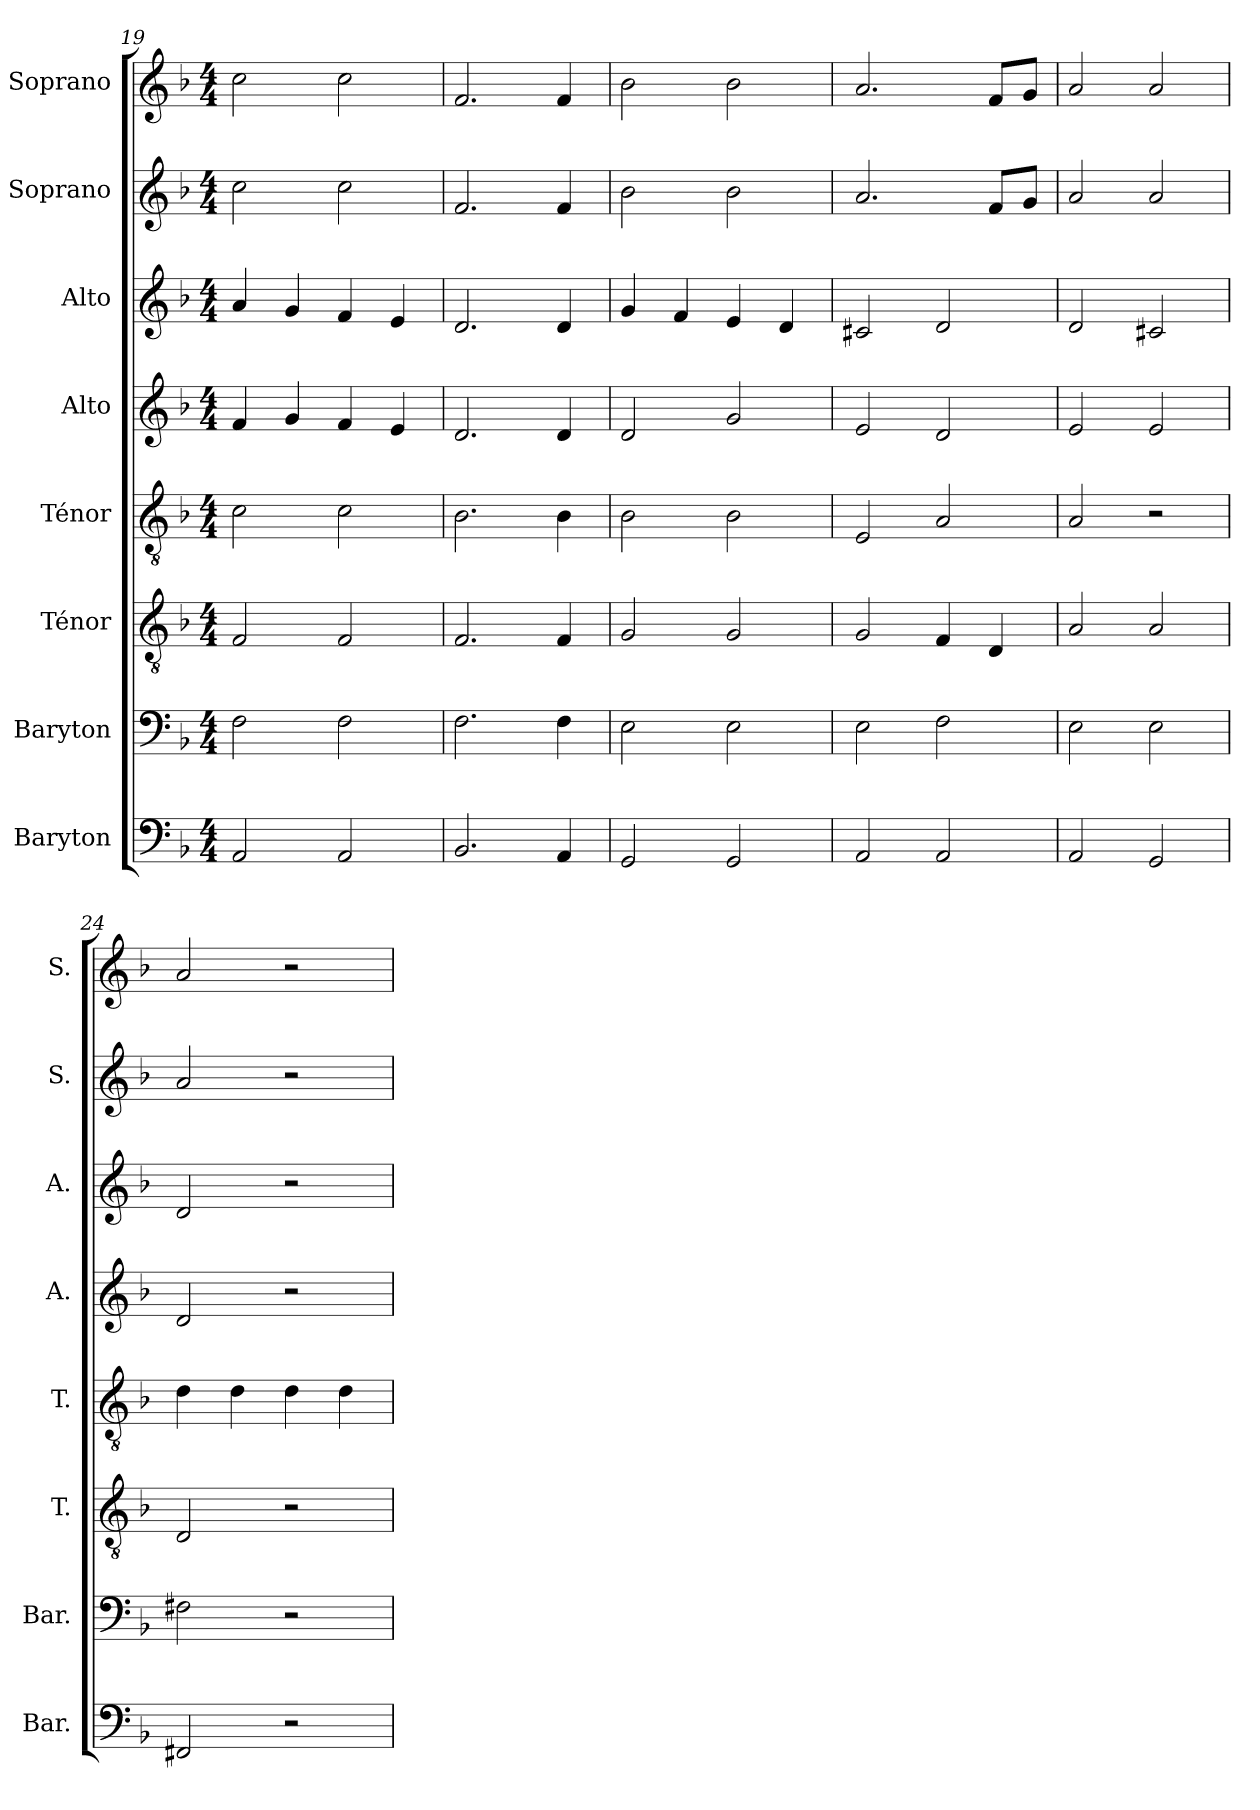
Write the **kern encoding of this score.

**kern	**kern	**kern	**kern	**kern	**kern	**kern	**kern
*part8	*part7	*part6	*part5	*part4	*part3	*part2	*part1
*staff8	*staff7	*staff6	*staff5	*staff4	*staff3	*staff2	*staff1
*I"Baryton	*I"Baryton	*I"Ténor	*I"Ténor	*I"Alto	*I"Alto	*I"Soprano	*I"Soprano
*I'Bar.	*I'Bar.	*I'T.	*I'T.	*I'A.	*I'A.	*I'S.	*I'S.
*clefF4	*clefF4	*clefGv2	*clefGv2	*clefG2	*clefG2	*clefG2	*clefG2
*k[b-]	*k[b-]	*k[b-]	*k[b-]	*k[b-]	*k[b-]	*k[b-]	*k[b-]
*M4/4	*M4/4	*M4/4	*M4/4	*M4/4	*M4/4	*M4/4	*M4/4
=19	=19	=19	=19	=19	=19	=19	=19
2AA/	2F\	2F/	2c\	4f/	4a/	2cc\	2cc\
.	.	.	.	4g/	4g/	.	.
2AA/	2F\	2F/	2c\	4f/	4f/	2cc\	2cc\
.	.	.	.	4e/	4e/	.	.
=20	=20	=20	=20	=20	=20	=20	=20
2.BB-/	2.F\	2.F/	2.B-\	2.d/	2.d/	2.f/	2.f/
4AA/	4F\	4F/	4B-\	4d/	4d/	4f/	4f/
!!LO:PB:g=z
=21	=21	=21	=21	=21	=21	=21	=21
2GG/	2E\	2G/	2B-\	2d/	4g/	2b-\	2b-\
.	.	.	.	.	4f/	.	.
2GG/	2E\	2G/	2B-\	2g/	4e/	2b-\	2b-\
.	.	.	.	.	4d/	.	.
=22	=22	=22	=22	=22	=22	=22	=22
2AA/	2E\	2G/	2E/	2e/	2c#X/	2.a/	2.a/
2AA/	2F\	4F/	2A/	2d/	2d/	.	.
.	.	4D/	.	.	.	8f/L	8f/L
.	.	.	.	.	.	8g/J	8g/J
=23	=23	=23	=23	=23	=23	=23	=23
2AA/	2E\	2A/	2A/	2e/	2d/	2a/	2a/
2GG/	2E\	2A/	2r	2e/	2c#X/	2a/	2a/
=24	=24	=24	=24	=24	=24	=24	=24
2FF#X/	2F#X\	2D/	4d\	2d/	2d/	2a/	2a/
.	.	.	4d\	.	.	.	.
2r	2r	2r	4d\	2r	2r	2r	2r
.	.	.	4d\	.	.	.	.
=	=	=	=	=	=	=	=
*-	*-	*-	*-	*-	*-	*-	*-
